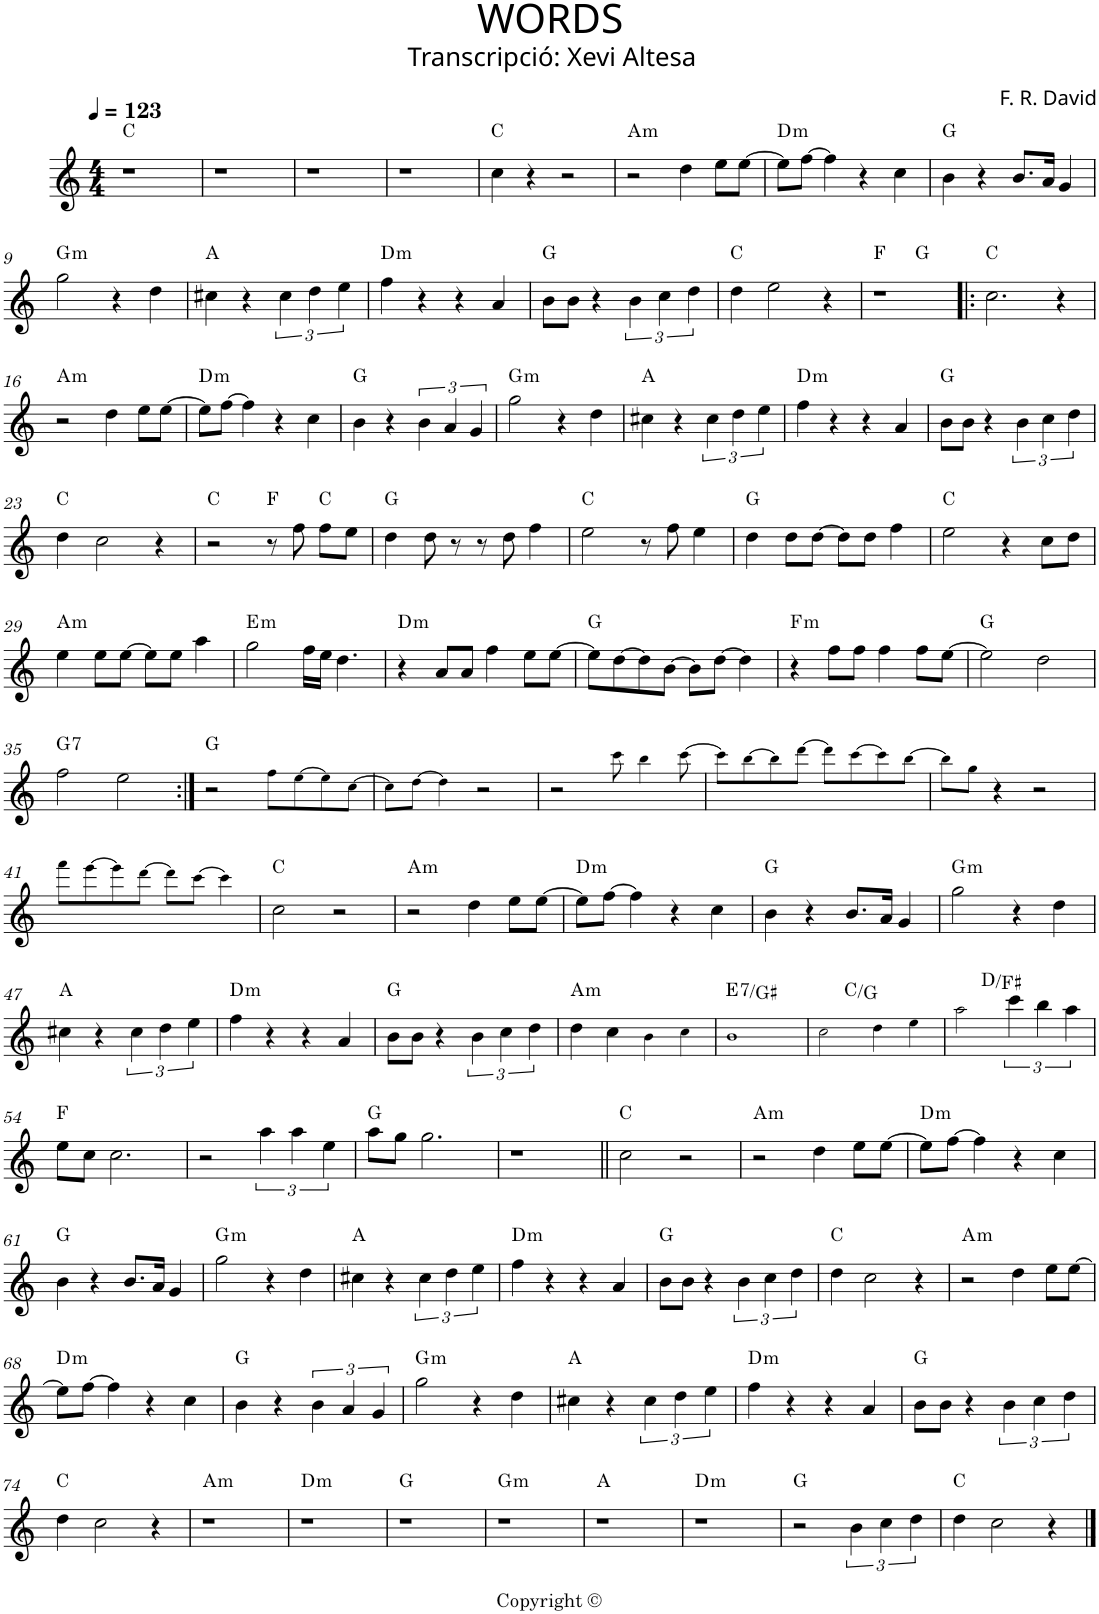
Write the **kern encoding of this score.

**kern	**harte
*part1	*part1
*staff1	*
*I"P1	*
*clefG2	*
*k[]	*
*M4/4	*
*MM123	*
=1	=1
1r	C:maj
=2	=2
1r	.
=3	=3
1r	.
=4	=4
1r	.
=5	=5
4cc\	C:maj
4r	.
2r	.
=6	=6
!	!LO:H:kt=m
2r	A:min
4dd\	.
8ee\L	.
[>8ee\J	.
=7	=7
!	!LO:H:kt=m
8ee\L]	D:min
[>8ff\J	.
4ff\]	.
4r	.
4cc\	.
=8	=8
4b\	G:maj
4r	.
8.b/L	.
16a/Jk	.
4g/	.
!!LO:LB:g=z
=9	=9
!	!LO:H:kt=m
2gg\	G:min
4r	.
4dd\	.
=10	=10
4cc#X\	A:maj
4r	.
6cc#\	.
6dd\	.
6ee\	.
=11	=11
!	!LO:H:kt=m
4ff\	D:min
4r	.
4r	.
4a/	.
=12	=12
8b\L	G:maj
8b\J	.
4r	.
6b\	.
6cc\	.
6dd\	.
=13	=13
4dd\	C:maj
2ee\	.
4r	.
=14	=14
*^	*
1r	2ryy	F:maj
.	2ryy	G:maj
*v	*v	*
=15!|:	=15!|:
2.cc\	C:maj
4r	.
!!LO:LB:g=z
=16	=16
!	!LO:H:kt=m
2r	A:min
4dd\	.
8ee\L	.
[>8ee\J	.
=17	=17
!	!LO:H:kt=m
8ee\L]	D:min
[>8ff\J	.
4ff\]	.
4r	.
4cc\	.
=18	=18
4b\	G:maj
4r	.
6b\	.
6a/	.
6g/	.
=19	=19
!	!LO:H:kt=m
2gg\	G:min
4r	.
4dd\	.
=20	=20
4cc#X\	A:maj
4r	.
6cc#\	.
6dd\	.
6ee\	.
=21	=21
!	!LO:H:kt=m
4ff\	D:min
4r	.
4r	.
4a/	.
=22	=22
8b\L	G:maj
8b\J	.
4r	.
6b\	.
6cc\	.
6dd\	.
!!LO:LB:g=z
=23	=23
4dd\	C:maj
2cc\	.
4r	.
=24	=24
2r	C:maj
8r	F:maj
8ff\	.
8ff\L	C:maj
8ee\J	.
=25	=25
4dd\	G:maj
8dd\	.
8r	.
8r	.
8dd\	.
4ff\	.
=26	=26
2ee\	C:maj
8r	.
8ff\	.
4ee\	.
=27	=27
4dd\	G:maj
8dd\L	.
[>8dd\J	.
8dd\L]	.
8dd\J	.
4ff\	.
=28	=28
2ee\	C:maj
4r	.
8cc\L	.
8dd\J	.
!!LO:LB:g=z
=29	=29
!	!LO:H:kt=m
4ee\	A:min
8ee\L	.
[>8ee\J	.
8ee\L]	.
8ee\J	.
4aa\	.
=30	=30
!	!LO:H:kt=m
2gg\	E:min
16ff\LL	.
16ee\JJ	.
4.dd\	.
=31	=31
!	!LO:H:kt=m
4r	D:min
8a/L	.
8a/J	.
4ff\	.
8ee\L	.
[>8ee\J	.
=32	=32
8ee\L]	G:maj
[>8dd\	.
8dd\]	.
[>8b\J	.
8b\L]	.
[>8dd\J	.
4dd\]	.
=33	=33
!	!LO:H:kt=m
4r	F:min
8ff\L	.
8ff\J	.
4ff\	.
8ff\L	.
[>8ee\J	.
=34	=34
2ee\]	G:maj
2dd\	.
!!LO:LB:g=z
=35	=35
!	!LO:H:kt=7
2ff\	G:7
2ee\	.
=36:|!	=36:|!
2r	G:maj
8ff\L	.
8ee\	.
8ee\	.
8cc\J	.
=37	=37
8cc\L	.
8dd\J	.
4dd\	.
2r	.
=38	=38
2r	.
8ccc\	.
4bb\	.
8ccc\	.
=39	=39
8ccc\L	.
8bb\	.
8bb\	.
8ddd\J	.
8ddd\L	.
8ccc\	.
8ccc\	.
8bb\J	.
=40	=40
8bb\L	.
8gg\J	.
4r	.
2r	.
!!LO:LB:g=z
=41	=41
8fff\L	.
8eee\	.
8eee\	.
8ddd\J	.
8ddd\L	.
8ccc\J	.
4ccc\	.
=42	=42
2cc\	C:maj
2r	.
=43	=43
!	!LO:H:kt=m
2r	A:min
4dd\	.
8ee\L	.
[>8ee\J	.
=44	=44
!	!LO:H:kt=m
8ee\L]	D:min
[>8ff\J	.
4ff\]	.
4r	.
4cc\	.
=45	=45
4b\	G:maj
4r	.
8.b/L	.
16a/Jk	.
4g/	.
=46	=46
!	!LO:H:kt=m
2gg\	G:min
4r	.
4dd\	.
!!LO:LB:g=z
=47	=47
4cc#X\	A:maj
4r	.
6cc#\	.
6dd\	.
6ee\	.
=48	=48
!	!LO:H:kt=m
4ff\	D:min
4r	.
4r	.
4a/	.
=49	=49
8b\L	G:maj
8b\J	.
4r	.
6b\	.
6cc\	.
6dd\	.
=50	=50
!	!LO:H:kt=m
4dd\	A:min
4cc\	.
4b\	.
4cc\	.
=51	=51
!	!LO:H:kt=7
1b	E:7/3
=52	=52
*^	*
2cc\	4ryy	.
.	2.ryy	C:maj/5
4dd\	.	.
4ee\	.	.
=53	=53	=53
2aa\	4ryy	.
.	2.ryy	D:maj/3
6ccc\	.	.
6bb\	.	.
6aa\	.	.
*v	*v	*
!!LO:LB:g=z
=54	=54
8ee\L	F:maj
8cc\J	.
2.cc\	.
=55	=55
2r	.
6aa\	.
6aa\	.
6ee\	.
=56	=56
8aa\L	G:maj
8gg\J	.
2.gg\	.
=57	=57
1r	.
=58||	=58||
2cc\	C:maj
2r	.
=59	=59
!	!LO:H:kt=m
2r	A:min
4dd\	.
8ee\L	.
[>8ee\J	.
=60	=60
!	!LO:H:kt=m
8ee\L]	D:min
[>8ff\J	.
4ff\]	.
4r	.
4cc\	.
!!LO:LB:g=z
=61	=61
4b\	G:maj
4r	.
8.b/L	.
16a/Jk	.
4g/	.
=62	=62
!	!LO:H:kt=m
2gg\	G:min
4r	.
4dd\	.
=63	=63
4cc#X\	A:maj
4r	.
6cc#\	.
6dd\	.
6ee\	.
=64	=64
!	!LO:H:kt=m
4ff\	D:min
4r	.
4r	.
4a/	.
=65	=65
8b\L	G:maj
8b\J	.
4r	.
6b\	.
6cc\	.
6dd\	.
=66	=66
4dd\	C:maj
2cc\	.
4r	.
=67	=67
!	!LO:H:kt=m
2r	A:min
4dd\	.
8ee\L	.
[>8ee\J	.
!!LO:LB:g=z
=68	=68
!	!LO:H:kt=m
8ee\L]	D:min
[>8ff\J	.
4ff\]	.
4r	.
4cc\	.
=69	=69
4b\	G:maj
4r	.
6b\	.
6a/	.
6g/	.
=70	=70
!	!LO:H:kt=m
2gg\	G:min
4r	.
4dd\	.
=71	=71
4cc#X\	A:maj
4r	.
6cc#\	.
6dd\	.
6ee\	.
=72	=72
!	!LO:H:kt=m
4ff\	D:min
4r	.
4r	.
4a/	.
=73	=73
8b\L	G:maj
8b\J	.
4r	.
6b\	.
6cc\	.
6dd\	.
!!LO:LB:g=z
=74	=74
4dd\	C:maj
2cc\	.
4r	.
=75	=75
!	!LO:H:kt=m
1r	A:min
=76	=76
!	!LO:H:kt=m
1r	D:min
=77	=77
1r	G:maj
=78	=78
!	!LO:H:kt=m
1r	G:min
=79	=79
1r	A:maj
=80	=80
!	!LO:H:kt=m
1r	D:min
=81	=81
2r	G:maj
6b\	.
6cc\	.
6dd\	.
=82	=82
4dd\	C:maj
2cc\	.
4r	.
==	==
*-	*-
